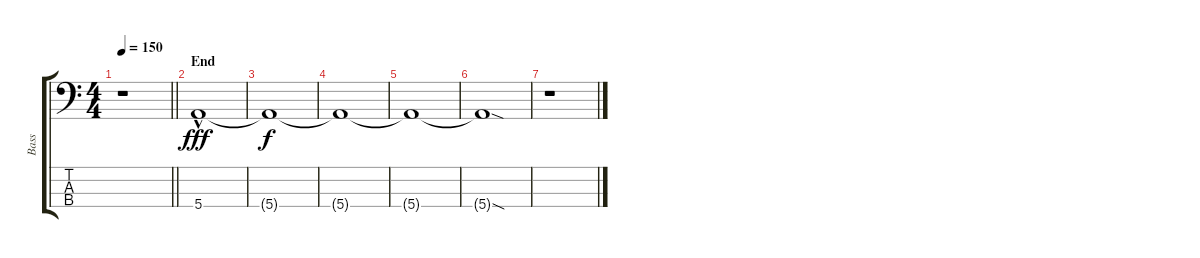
\track ("Bass" "Bass") {instrument electricbassfinger}
\staff {score tabs}
\tuning (G2 D2 A1 E1) {hide}
\ts (4 4)
\tempo 150
\clef f4
\barLineRight lightlight
\ks c
r.1{dy f} |
\section ("" "End")
5.4{hac}.1{dy fff} |
5.4{t}.1{dy f} |
5.4{t}.1 |
5.4{t}.1 |
5.4{sod t}.1 |
r.1
